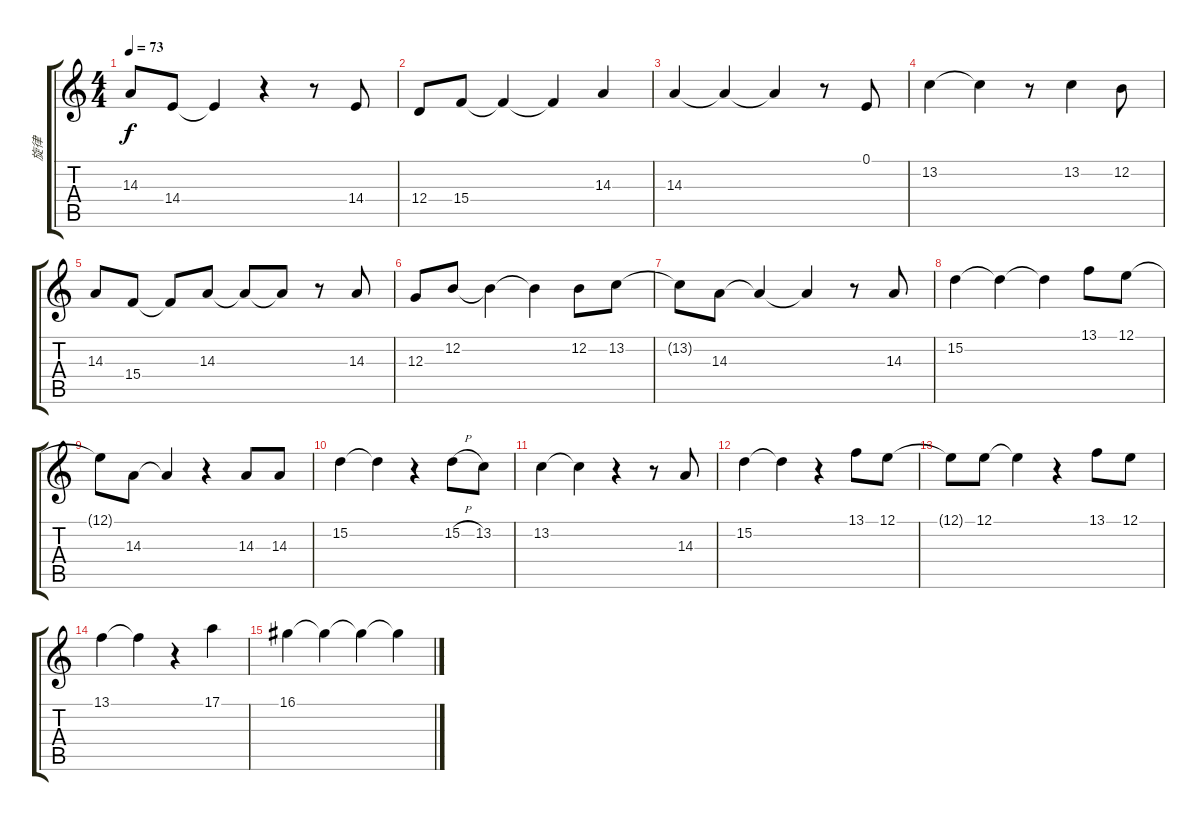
\track ("旋律" "旋律") {instrument electricgrandpiano}
\staff {score tabs}
\tuning (E4 B3 G3 D3 A2 E2) {hide}
\ts (4 4)
\tempo 73
\clef g2
\ks c
14.3.8{dy f} 14.4.8 14.4{t}.4 r.4 r.8 14.4.8 |
12.4.8 15.4.8 15.4{t}.4 15.4{t}.4 14.3.4 |
14.3.4 14.3{t}.4 14.3{t}.4 r.8 0.1.8 |
13.2.4 13.2{t}.4 r.8 13.2.4 12.2.8 |
14.3.8 15.4.8 15.4{t}.8 14.3.8 14.3{t}.8 14.3{t}.8 r.8 14.3.8 |
12.3.8 12.2.8 12.2{t}.4 12.2{t}.4 12.2.8 13.2.8 |
13.2{t}.8 14.3.8 14.3{t}.4 14.3{t}.4 r.8 14.3.8 |
15.2.4 15.2{t}.4 15.2{t}.4 13.1.8 12.1.8 |
12.1{t}.8 14.3.8 14.3{t}.4 r.4 14.3.8 14.3.8 |
15.2.4 15.2{t}.4 r.4 15.2{h}.8 13.2.8 |
13.2.4 13.2{t}.4 r.4 r.8 14.3.8 |
15.2.4 15.2{t}.4 r.4 13.1.8 12.1.8 |
12.1{t}.8 12.1.8 12.1{t}.4 r.4 13.1.8 12.1.8 |
13.1.4 13.1{t}.4 r.4 17.1.4 |
16.1.4 16.1{t}.4 16.1{t}.4 16.1{t}.4
